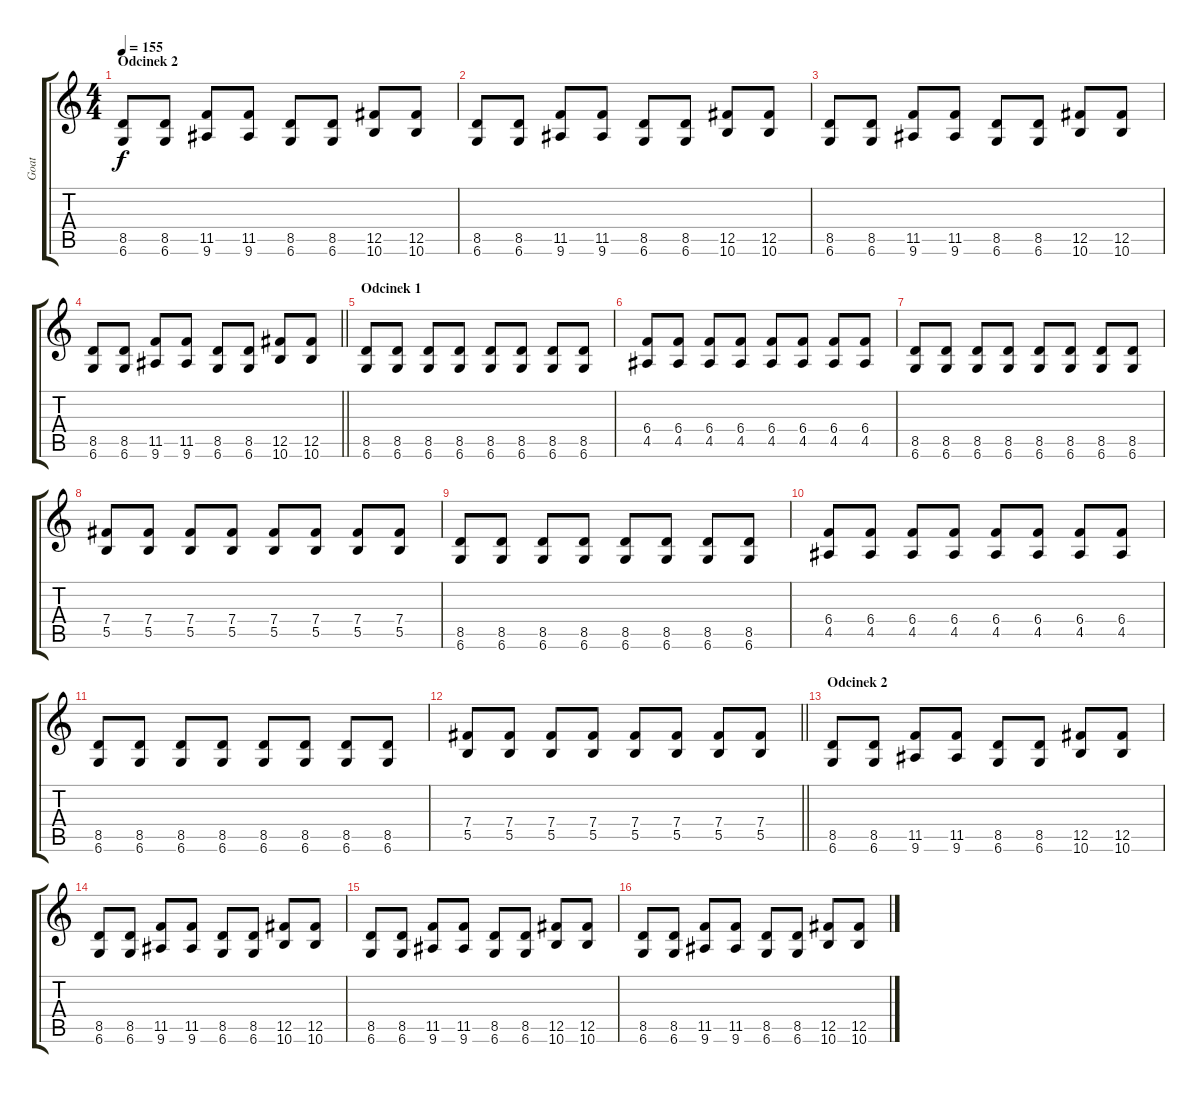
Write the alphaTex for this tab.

\track ("Goat" "Goat") {instrument distortionguitar}
\staff {score tabs}
\tuning (Db4 Ab3 E3 B2 Gb2 Db2) {hide}
\ts (4 4)
\section ("" "Odcinek 2")
\tempo 155
\clef g2
\ks c
(8.5 6.6).8{dy f} (8.5 6.6).8 (11.5 9.6).8 (11.5 9.6).8 (8.5 6.6).8 (8.5 6.6).8 (12.5 10.6).8 (12.5 10.6).8 |
(8.5 6.6).8 (8.5 6.6).8 (11.5 9.6).8 (11.5 9.6).8 (8.5 6.6).8 (8.5 6.6).8 (12.5 10.6).8 (12.5 10.6).8 |
(8.5 6.6).8 (8.5 6.6).8 (11.5 9.6).8 (11.5 9.6).8 (8.5 6.6).8 (8.5 6.6).8 (12.5 10.6).8 (12.5 10.6).8 |
\barLineRight lightlight
(8.5 6.6).8 (8.5 6.6).8 (11.5 9.6).8 (11.5 9.6).8 (8.5 6.6).8 (8.5 6.6).8 (12.5 10.6).8 (12.5 10.6).8 |
\section ("" "Odcinek 1")
(8.5 6.6).8 (8.5 6.6).8 (8.5 6.6).8 (8.5 6.6).8 (8.5 6.6).8 (8.5 6.6).8 (8.5 6.6).8 (8.5 6.6).8 |
(6.4 4.5).8 (6.4 4.5).8 (6.4 4.5).8 (6.4 4.5).8 (6.4 4.5).8 (6.4 4.5).8 (6.4 4.5).8 (6.4 4.5).8 |
(8.5 6.6).8 (8.5 6.6).8 (8.5 6.6).8 (8.5 6.6).8 (8.5 6.6).8 (8.5 6.6).8 (8.5 6.6).8 (8.5 6.6).8 |
(7.4 5.5).8 (7.4 5.5).8 (7.4 5.5).8 (7.4 5.5).8 (7.4 5.5).8 (7.4 5.5).8 (7.4 5.5).8 (7.4 5.5).8 |
(8.5 6.6).8 (8.5 6.6).8 (8.5 6.6).8 (8.5 6.6).8 (8.5 6.6).8 (8.5 6.6).8 (8.5 6.6).8 (8.5 6.6).8 |
(6.4 4.5).8 (6.4 4.5).8 (6.4 4.5).8 (6.4 4.5).8 (6.4 4.5).8 (6.4 4.5).8 (6.4 4.5).8 (6.4 4.5).8 |
(8.5 6.6).8 (8.5 6.6).8 (8.5 6.6).8 (8.5 6.6).8 (8.5 6.6).8 (8.5 6.6).8 (8.5 6.6).8 (8.5 6.6).8 |
\barLineRight lightlight
(7.4 5.5).8 (7.4 5.5).8 (7.4 5.5).8 (7.4 5.5).8 (7.4 5.5).8 (7.4 5.5).8 (7.4 5.5).8 (7.4 5.5).8 |
\section ("" "Odcinek 2")
(8.5 6.6).8 (8.5 6.6).8 (11.5 9.6).8 (11.5 9.6).8 (8.5 6.6).8 (8.5 6.6).8 (12.5 10.6).8 (12.5 10.6).8 |
(8.5 6.6).8 (8.5 6.6).8 (11.5 9.6).8 (11.5 9.6).8 (8.5 6.6).8 (8.5 6.6).8 (12.5 10.6).8 (12.5 10.6).8 |
(8.5 6.6).8 (8.5 6.6).8 (11.5 9.6).8 (11.5 9.6).8 (8.5 6.6).8 (8.5 6.6).8 (12.5 10.6).8 (12.5 10.6).8 |
(8.5 6.6).8 (8.5 6.6).8 (11.5 9.6).8 (11.5 9.6).8 (8.5 6.6).8 (8.5 6.6).8 (12.5 10.6).8 (12.5 10.6).8
